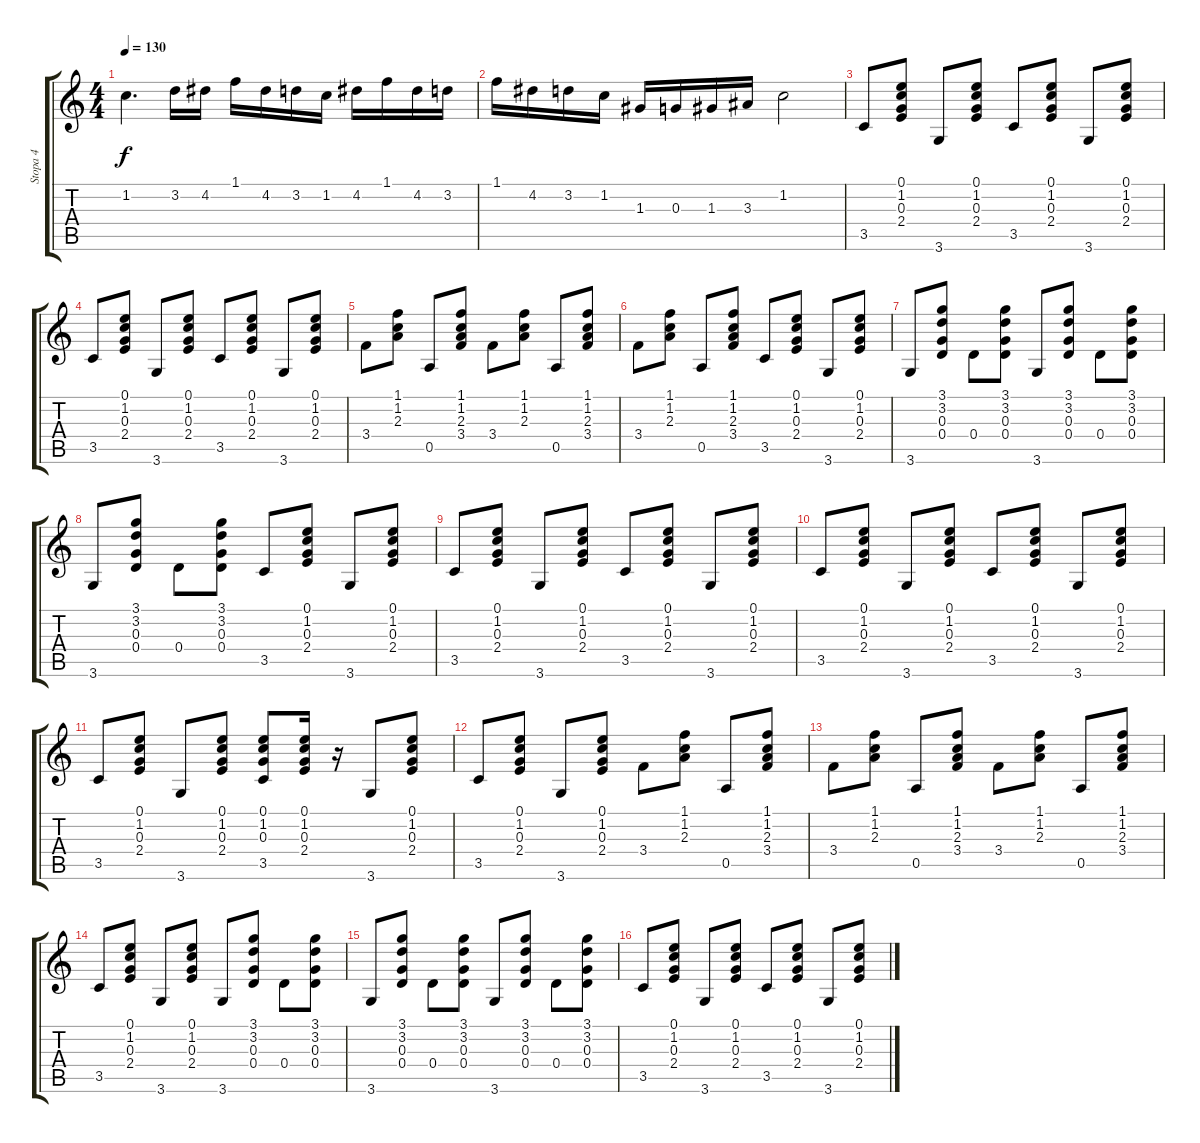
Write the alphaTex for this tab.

\track ("Stopa 4" "Stopa 4") {instrument acousticguitarsteel}
\staff {score tabs}
\tuning (E4 B3 G3 D3 A2 E2) {hide}
\ts (4 4)
\tempo 130
\clef g2
\ks c
1.2{t}.4{d dy f} 3.2.16 4.2.16 1.1.16 4.2.16 3.2.16 1.2.16 4.2.16 1.1.16 4.2.16 3.2.16 |
1.1.16 4.2.16 3.2.16 1.2.16 1.3.16 0.3.16 1.3.16 3.3.16 1.2.2 |
3.5.8{volume 9} (0.1 1.2 0.3 2.4).8{volume 6} 3.6.8 (0.1 1.2 0.3 2.4).8 3.5.8 (0.1 1.2 0.3 2.4).8 3.6.8 (0.1 1.2 0.3 2.4).8 |
3.5.8 (0.1 1.2 0.3 2.4).8 3.6.8 (0.1 1.2 0.3 2.4).8 3.5.8 (0.1 1.2 0.3 2.4).8 3.6.8 (0.1 1.2 0.3 2.4).8 |
3.4.8 (1.1 1.2 2.3).8 0.5.8 (1.1 1.2 2.3 3.4).8 3.4.8 (1.1 1.2 2.3).8 0.5.8 (1.1 1.2 2.3 3.4).8 |
3.4.8 (1.1 1.2 2.3).8 0.5.8 (1.1 1.2 2.3 3.4).8 3.5.8 (0.1 1.2 0.3 2.4).8 3.6.8 (0.1 1.2 0.3 2.4).8 |
3.6.8 (3.1 3.2 0.3 0.4).8 0.4.8 (3.1 3.2 0.3 0.4).8 3.6.8 (3.1 3.2 0.3 0.4).8 0.4.8 (3.1 3.2 0.3 0.4).8 |
3.6.8 (3.1 3.2 0.3 0.4).8 0.4.8 (3.1 3.2 0.3 0.4).8 3.5.8 (0.1 1.2 0.3 2.4).8 3.6.8 (0.1 1.2 0.3 2.4).8 |
3.5.8 (0.1 1.2 0.3 2.4).8 3.6.8 (0.1 1.2 0.3 2.4).8 3.5.8 (0.1 1.2 0.3 2.4).8 3.6.8 (0.1 1.2 0.3 2.4).8 |
3.5.8 (0.1 1.2 0.3 2.4).8 3.6.8 (0.1 1.2 0.3 2.4).8 3.5.8 (0.1 1.2 0.3 2.4).8 3.6.8 (0.1 1.2 0.3 2.4).8 |
3.5.8 (0.1 1.2 0.3 2.4).8 3.6.8 (0.1 1.2 0.3 2.4).8 (0.1 1.2 0.3 3.5).8 (0.1 1.2 0.3 2.4).16 r.16 3.6.8 (0.1 1.2 0.3 2.4).8 |
3.5.8 (0.1 1.2 0.3 2.4).8 3.6.8 (0.1 1.2 0.3 2.4).8 3.4.8 (1.1 1.2 2.3).8 0.5.8 (1.1 1.2 2.3 3.4).8 |
3.4.8 (1.1 1.2 2.3).8 0.5.8 (1.1 1.2 2.3 3.4).8 3.4.8 (1.1 1.2 2.3).8 0.5.8 (1.1 1.2 2.3 3.4).8 |
3.5.8 (0.1 1.2 0.3 2.4).8 3.6.8 (0.1 1.2 0.3 2.4).8 3.6.8 (3.1 3.2 0.3 0.4).8 0.4.8 (3.1 3.2 0.3 0.4).8 |
3.6.8 (3.1 3.2 0.3 0.4).8 0.4.8 (3.1 3.2 0.3 0.4).8 3.6.8 (3.1 3.2 0.3 0.4).8 0.4.8 (3.1 3.2 0.3 0.4).8 |
3.5.8 (0.1 1.2 0.3 2.4).8 3.6.8 (0.1 1.2 0.3 2.4).8 3.5.8 (0.1 1.2 0.3 2.4).8 3.6.8 (0.1 1.2 0.3 2.4).8
